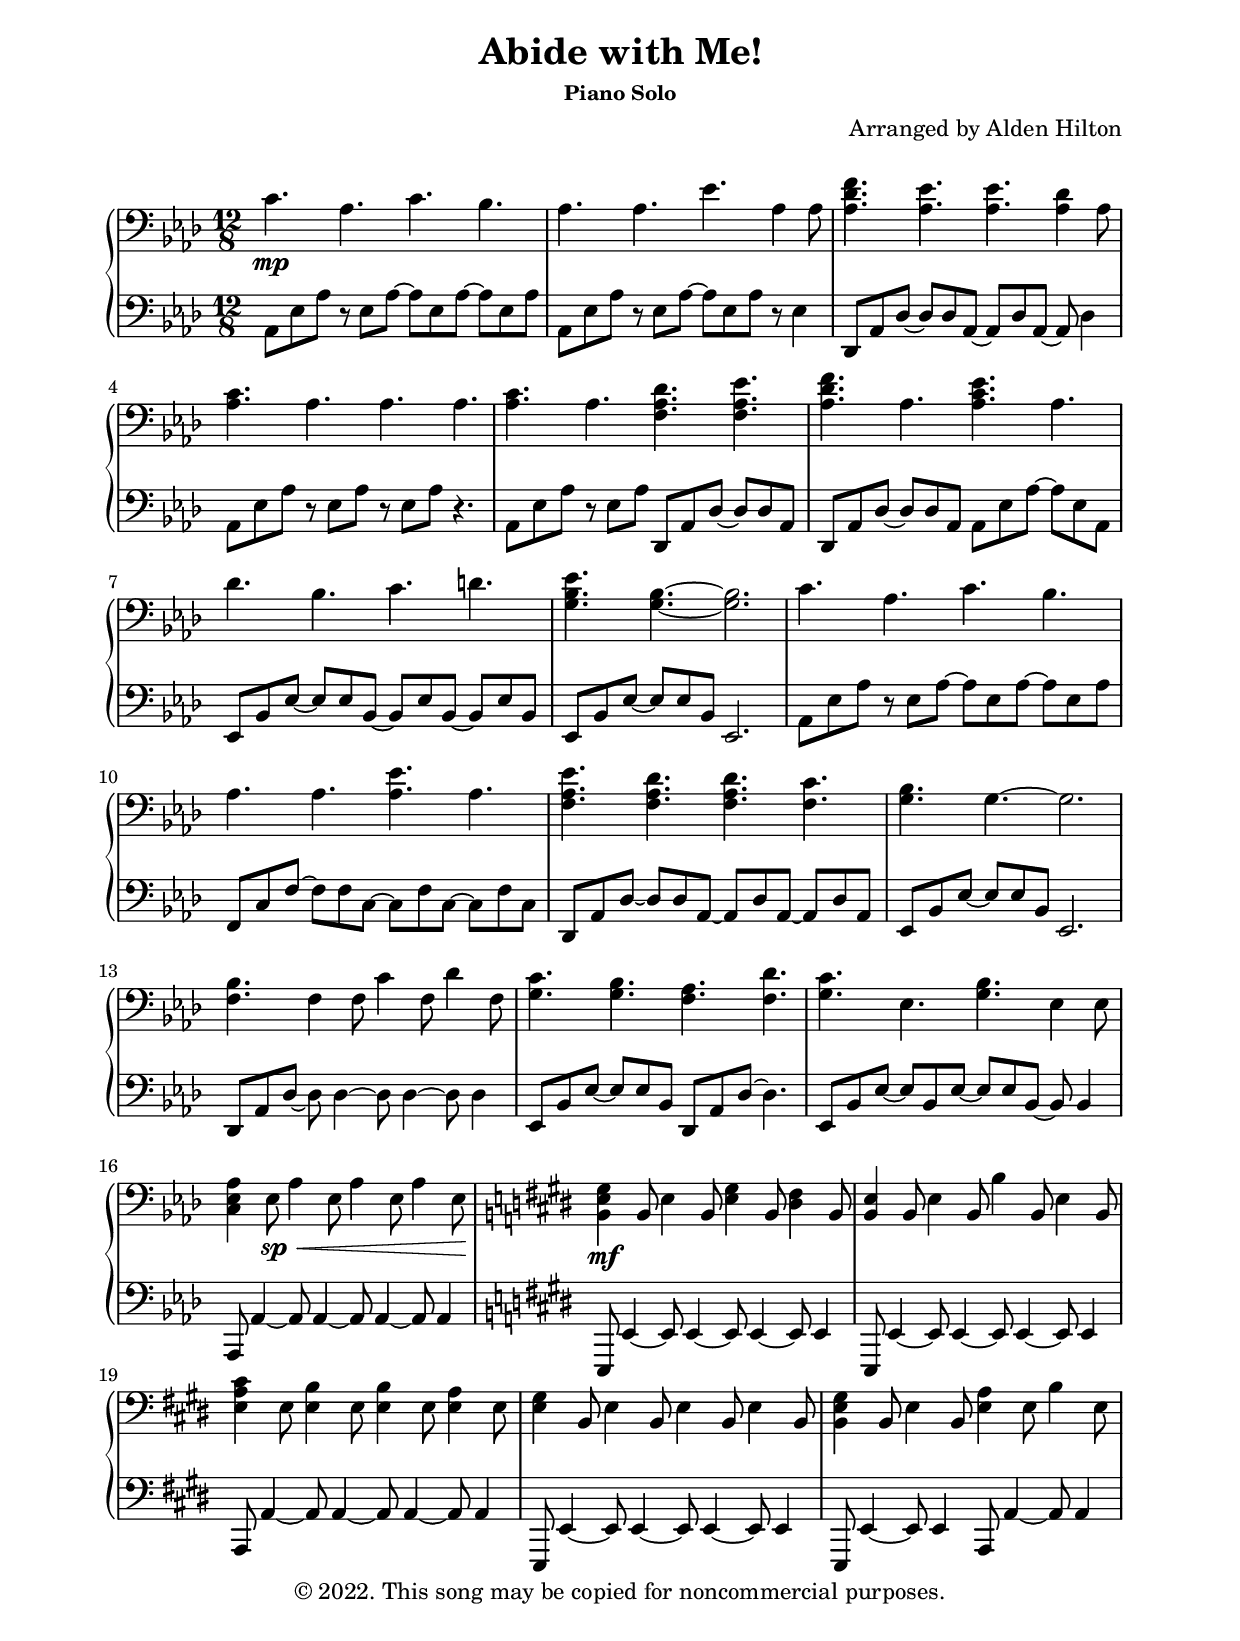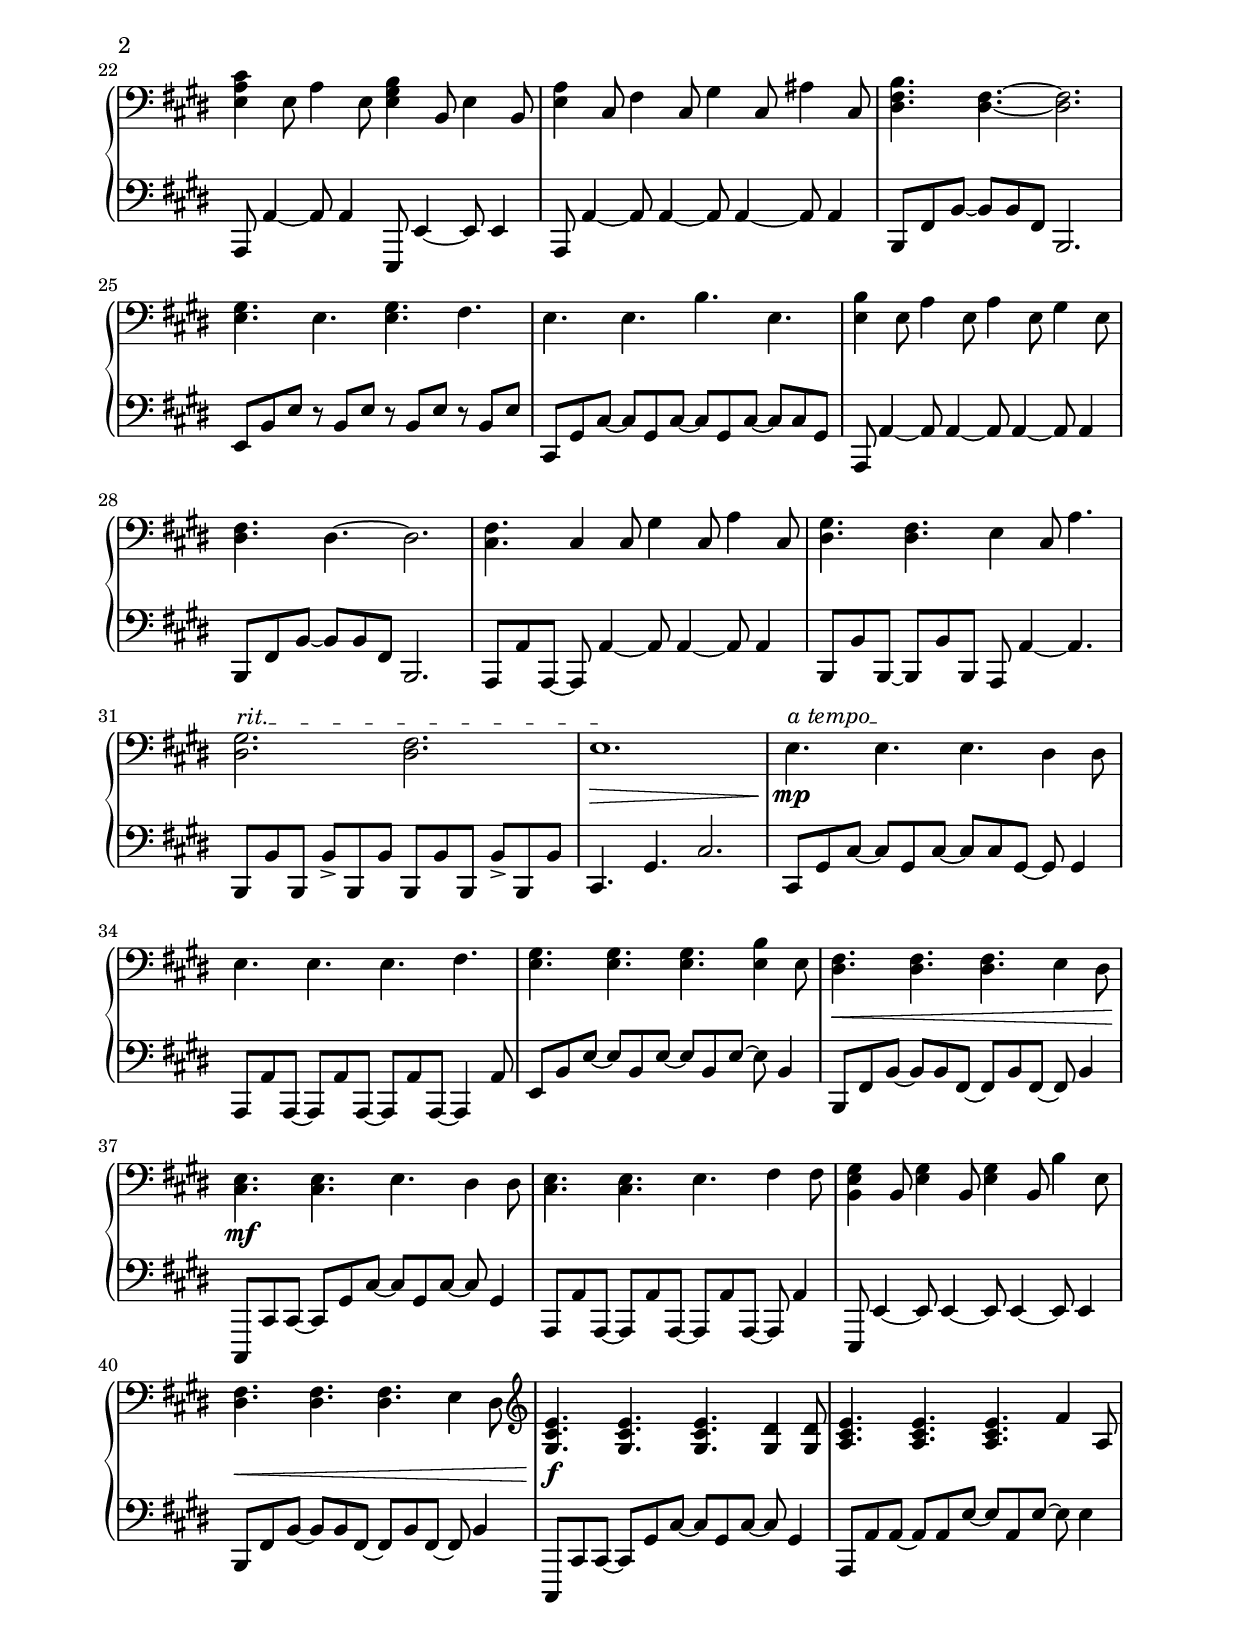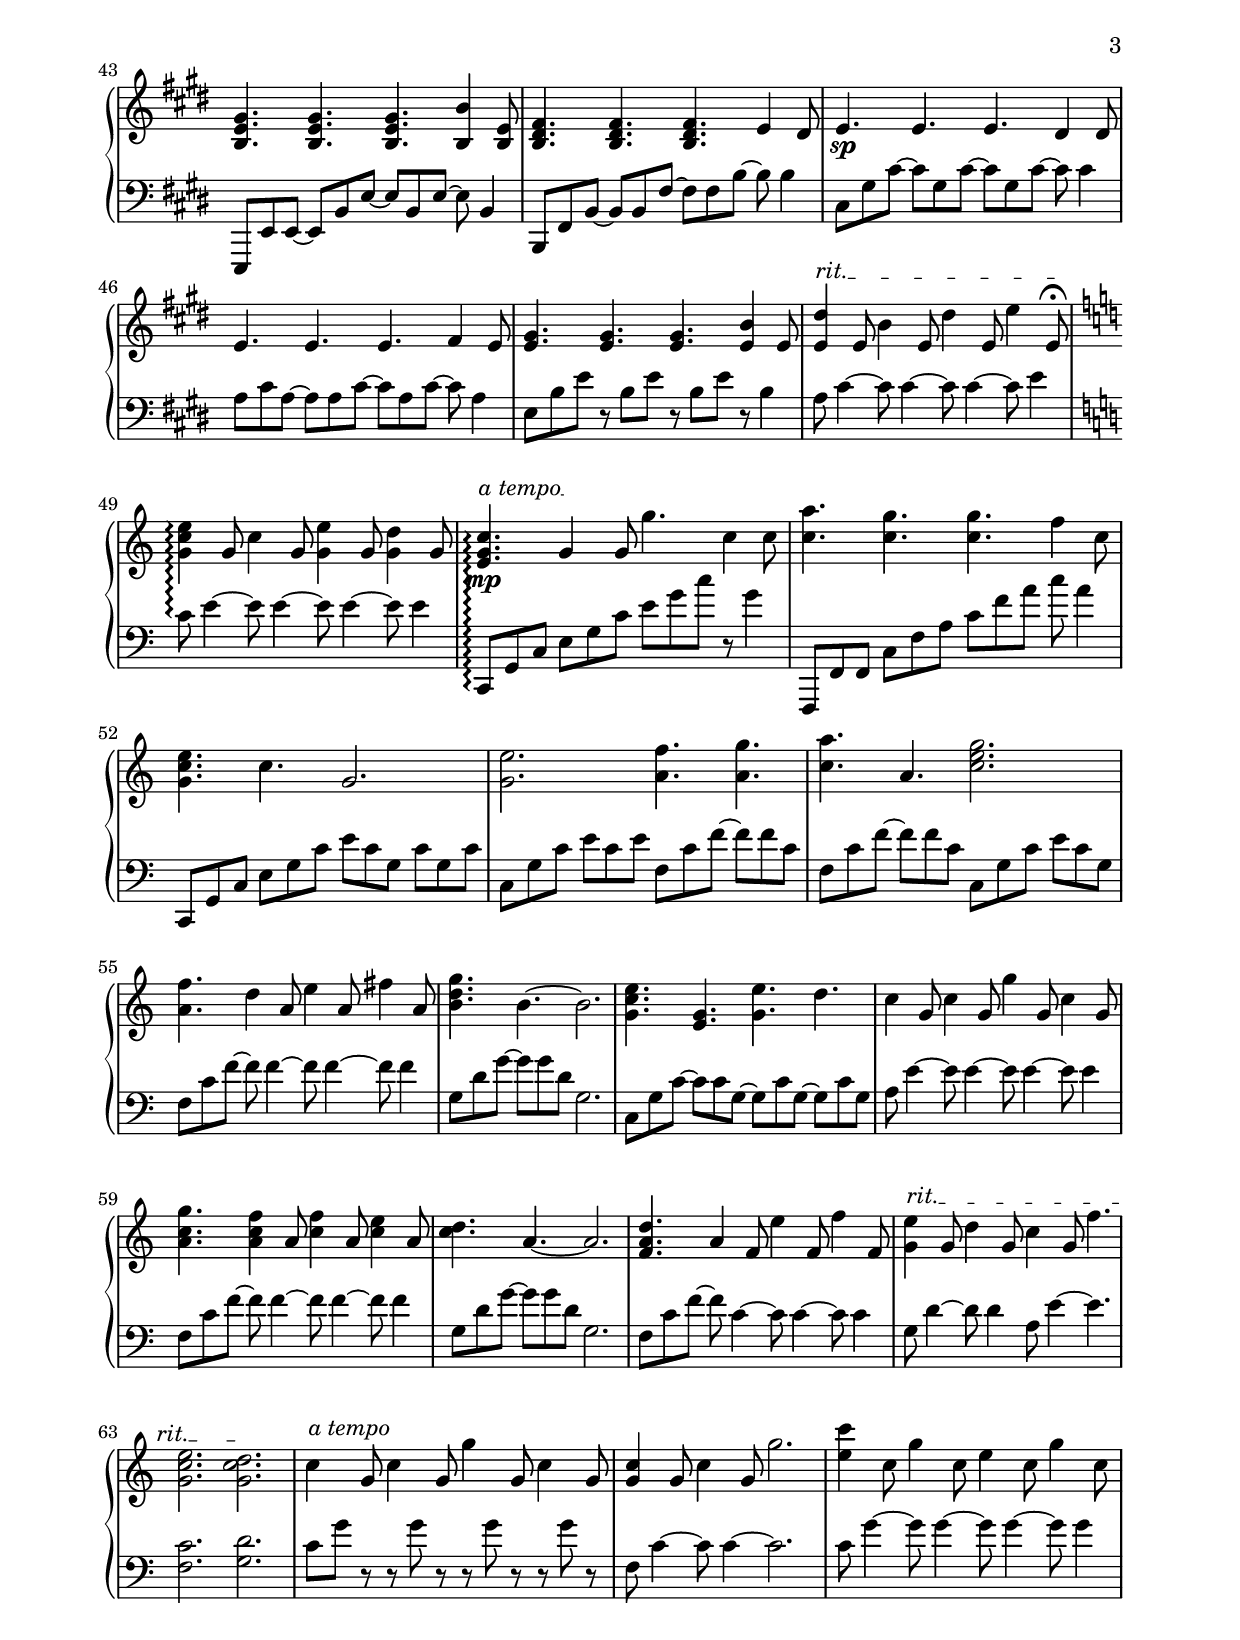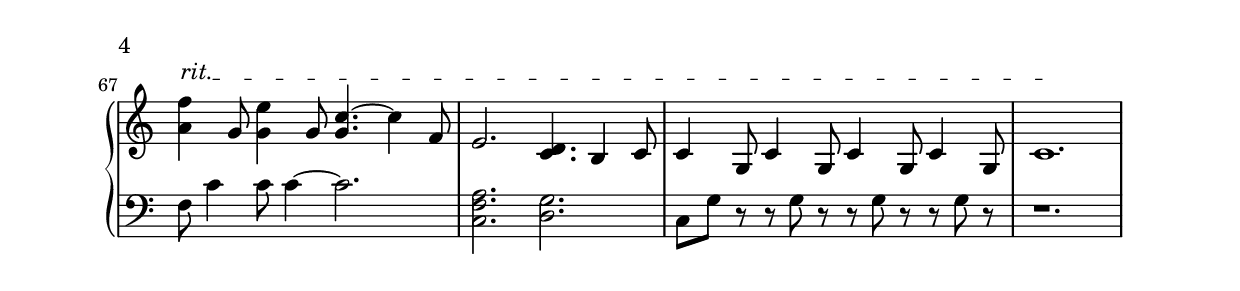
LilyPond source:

\version "2.18.2"

\header {
  title = "Abide with Me!"
  subsubtitle = "Piano Solo"
  composer = "Arranged by Alden Hilton"
  arranger = " "
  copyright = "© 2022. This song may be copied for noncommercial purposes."
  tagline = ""
}

\paper {
  indent = 0\cm
  top-margin = 15
  left-margin = 20
  right-margin = 20
  bottom-margin = 15
}

upper = \relative c' {
  \clef bass
  \key aes \major
  \time 12/8

  % First verse
  c4. \mp aes c bes |
  aes aes ees' aes,4 aes8 |
  <aes des f>4. <aes ees'>4. <aes ees'>4. <aes des>4 aes8 |
  <aes c>4. aes aes aes |
  <aes c>4. aes <f aes des>4. <f aes ees'> |
  <aes des f> aes <aes c ees> aes |
  des bes c d |
  <g, bes ees>4. <g bes>~ <g bes>2. |
  c4. aes c bes |
  aes4. aes4.  <aes ees'>4. aes4. | 
  <f aes ees'> <f aes des> <f aes des> <f c'>
  <g bes> g~ g2. | 
  <f bes>4. f4 f8 c'4 f,8 des'4 f,8 |
  <g c>4. <g bes> <f aes> <f des'> |
  <g c>4. ees <g bes> ees4 ees8 |
  <c ees aes>4 ees8 \sp \<  aes4 ees8 aes4 ees8 aes4 ees8   \! |

  % Second verse
  \key e \major
  <b e gis>4 \mf b8 e4 b8 <e gis>4 b8 <dis fis>4 b8 |
  <b e>4 b8 e4 b8 b'4 b,8 e4 b8 |
  <e a cis>4 e8 <e b'>4 e8 <e b'>4 e8 <e a>4 e8 |
  <e gis>4 b8 e4 b8 e4 b8 e4 b8 |
  <b e gis>4 b8 e4 b8 <e a>4 e8 b'4 e,8 |
  <e a cis>4 e8 a4 e8 <e gis b>4 b8 e4 b8 |
  <e a>4 cis8 fis4 cis8 gis'4 cis,8 ais'4 cis,8 | 
  <dis fis b>4. <dis fis>4.~ <dis fis>2. |
  <e gis>4. e <e gis> fis |
  e e b' e, |
  <e b'>4 e8 a4 e8 a4 e8 gis4 e8 |
  <dis fis>4. dis4.~ dis2. |
  <cis fis>4. cis4 cis8 gis'4 cis,8 a'4 cis,8 |
  <dis gis>4. <dis fis> e4 cis8 a'4. |
  \override TextSpanner.bound-details.left.text = "rit."
  <dis, gis>2.\startTextSpan <dis fis> |
  e1. \> \stopTextSpan 
  
  % Interlude
  \override TextSpanner.bound-details.left.text = "a tempo"
  e4.\startTextSpan \mp e \stopTextSpan e dis4 dis8 |
  e4. e e fis |
  <e gis> <e gis> <e gis> <e b'>4 e8 |
  <dis fis>4. \< <dis fis> <dis fis> e4 dis8 |
  <cis e>4. \mf <cis e> e dis4 dis8 |
  <cis e>4. <cis e> e fis4 fis8 |
  <b, e gis>4 b8 <e gis>4 b8 <e gis>4 b8 b'4 e,8 |
  <dis fis>4. \< <dis fis> <dis fis> e4 dis8 |
  \clef treble
  <gis cis e>4. \f <gis cis e> <gis cis e> <gis dis'>4 <gis dis'>8 |
  <a cis e>4. <a cis e> <a cis e> fis'4 a,8 |
  <b e gis>4. <b e gis> <b e gis> <b b'>4 <b e>8 |
  <b dis fis>4. <b dis fis> <b dis fis> e4 dis8 |
  e4. \sp e e dis4 dis8 | 
  e4. e e fis4 e8 | 
  <e gis>4. <e gis> <e gis> <e b'>4 e8 |  
  \override TextSpanner.bound-details.left.text = "rit."
  <e dis'>4 \startTextSpan e8 b'4 e,8 dis'4 e,8 e'4 e,8\fermata \stopTextSpan |

  % Third verse
  \key c \major
  <g c e>4\arpeggio g8 c4 g8 <g e'>4 g8 <g d'>4 g8 | 
  \override TextSpanner.bound-details.left.text = "a tempo"
  <e g c>4.\arpeggio \mp \startTextSpan g4 \stopTextSpan g8  g'4. c,4 c8 |
  <c a'>4. <c g'> <c g'> f4 c8 | 
  <g c e>4. c g2. |
  <g e'>2. <a f'>4. <a g'> | 
  <c a'>4. a <c e g>2. |
  <a f'>4. d4 a8 e'4 a,8 fis'4 a,8 |
  <b d g>4. b~ b2. |
  <g c e>4. <e g> <g e'> d' |
  c4 g8 c4 g8 g'4 g,8 c4 g8 | 
  <a c g'>4. <a c f>4 a8 <c f>4 a8 <c e>4 a8 |
  <c d>4. a~ a2. | 
  <f a d>4. a4 f8 e'4 f,8 f'4 f,8 | 
  \override TextSpanner.bound-details.left.text = "rit."
  <g e'>4\startTextSpan g8 d'4 g,8 c4 g8 f'4. |
  <g, c e>2. <g c d>\stopTextSpan | 
  % Postlude
  \override TextSpanner.bound-details.left.text = "a tempo"
  c4\startTextSpan g8\stopTextSpan c4 g8 g'4 g,8 c4 g8 | 
  <g c>4 g8 c4 g8 g'2. | 
  <e c'>4 c8 g'4 c,8 e4 c8 g'4 c,8 | 
  \override TextSpanner.bound-details.left.text = "rit."
  <a f'>4\startTextSpan g8 <g e'>4 g8 <g c>4.~ c4 f,8 |
  e2. <c d>4. b4 c8 |
  c4 g8 c4 g8 c4 g8 c4 g8 |
  c1.\stopTextSpan |
}

lower = \relative c {
  \clef bass
  \key aes \major
  \time 12/8

  % First verse
  aes8 ees' aes r ees aes~aes ees8 aes~ aes ees8 aes |
  aes,8 ees' aes r ees aes~ aes ees8 aes r ees4 |
  des,8 aes' des~ des des aes~ aes des aes~ aes des4 |
  aes8 ees' aes r ees aes r ees aes r4.|
  aes,8 ees' aes r ees aes des,,8 aes' des~ des des aes |
  des, aes' des~ des des aes aes ees' aes~ aes ees aes, |
  ees bes' ees~ ees ees bes~ bes ees bes~ bes ees bes |
  ees, bes' ees~ ees ees bes ees,2. |
  aes8 ees' aes r ees aes~ aes ees8 aes~ aes ees8 aes |
  f, c' f~ f f c~ c f c~ c f c |  
  des, aes'des~ des des aes~ aes des aes ~ aes des aes |
  ees bes' ees~ ees ees bes ees,2. |
  des8 aes' des~ des des4~ des8 des4~ des8 des4 |
  ees,8 bes' ees~ ees ees bes des, aes' des~ des4. |
  ees,8 bes' ees~ ees bes ees~ ees ees bes~ bes bes4 |
  aes,8 aes'4~ aes8 aes4~ aes8 aes4~ aes8 aes4 | 
  
  % Second verse
  \key e \major
  e,8 e'4~ e8 e4~ e8 e4~ e8 e4 |
  e,8 e'4~ e8 e4~ e8 e4~ e8 e4 |
  a,8 a'4~ a8 a4~ a8 a4~ a8 a4 |
  e,8 e'4~ e8 e4~ e8 e4~ e8 e4 |
  e,8 e'4~ e8 e4 a,8 a'4~ a8 a4 | 
  a,8 a'4~ a8 a4 e,8 e'4~ e8 e4 | 
  a,8 a'4~ a8 a4~ a8 a4~ a8 a4 |
  b,8 fis' b~ b b fis b,2. | 
  e8 b' e r b e r b e r b e |
  cis, gis' cis~ cis gis cis~ cis gis cis~ cis cis gis | 
  a,8 a'4~ a8 a4~ a8 a4~ a8 a4 |
  b,8 fis' b~ b b fis b,2. | 
  a8 a' a,~ a a'4~ a8 a4~ a8 a4 |
  b,8 b' b,~ b b' b, a a'4~ a4. |
  b,8 b' b, b'-> b, b' b,8 b' b, b'-> b, b' |
  cis,4. gis' cis2. | 

  % Interlude
  cis,8 gis' cis~ cis gis cis~ cis cis gis~ gis gis4 | 
  a,8 a' a,~ a a' a,~ a a' a,~ a4 a'8 |
  e8 b' e~ e b e~ e b e~ e b4 |
  b,8 fis' b~ b b fis~ fis b fis~ fis b4 | 
  cis,,8 cis' cis~ cis gis' cis~ cis gis cis~ cis gis4 |
  a,8 a' a,~ a a' a,~ a a' a,~ a8 a'4 |
  e,8 e'4~ e8 e4~ e8 e4~ e8 e4 |
  b8 fis' b~ b b fis~ fis b fis~ fis b4 | 
  cis,,8 cis' cis~ cis gis' cis~ cis gis cis~ cis gis4 |
  a,8 a' a~ a a e'~ e a, e'~ e e4 |
  e,,8 e' e~ e b' e~ e b e~ e b4 |
  b,8 fis' b~ b b fis'~fis fis b~ b b4 | 
  cis,8 gis' cis~ cis gis cis~ cis gis cis~ cis cis4 | 
  a8 cis a~ a a cis~ cis a cis~ cis a4 |
  e8 b' e r b e r b e r b4 | 
  a8 cis4~ cis8 cis4~ cis8 cis4~ cis8 e4 | 

  % Third verse
  \key c \major
  c8\arpeggio e4~ e8 e4~ e8 e4~ e8 e4 |
  c,,8\arpeggio g' c e g c e g c r g4 |
  f,,,8 f' f c' f a c f a c a4 | 
  c,,,8 g' c e g c e c g c g c |
  c,8 g' c e c e f, c' f~ f f c |
  f,8 c' f~ f f c c, g' c e c g | 
  f8 c' f~ f f4~ f8 f4~ f8 f4 |
  g,8 d' g~ g g d g,2. | 
  c,8 g' c~ c c g~ g c g~ g c g | 
  a8 e'4~ e8 e4~ e8 e4~ e8 e4 |
  f,8 c' f~ f f4~ f8 f4~ f8 f4 |
  g,8 d' g~ g g d g,2. | 
  f8 c' f~ f c4~ c8 c4~ c8 c4 |
  g8 d'4~ d8 d4 a8 e'4~ e4. | 
  <f, c'>2. <g d'> | 
  % Postlude 
  c8 g' r r g r r g r r g r | 
  f,8 c'4~ c8 c4~ c2. |
  c8 g'4~ g8 g4~ g8 g4~ g8 g4 |
  f,8 c'4 c8 c4~ c2. |
  <c, f a>2. <d g>2. | 
  c8 g' r r g r r g r r g r | 
  r1. |
}

\score {
  \new PianoStaff <<
  \set PianoStaff.connectArpeggios = ##t
    \new Staff = "r" \with {printPartCombineTexts = ##f } \upper 
    \new Staff = "l" \lower
  >>
  \layout { }
  \midi {}
}